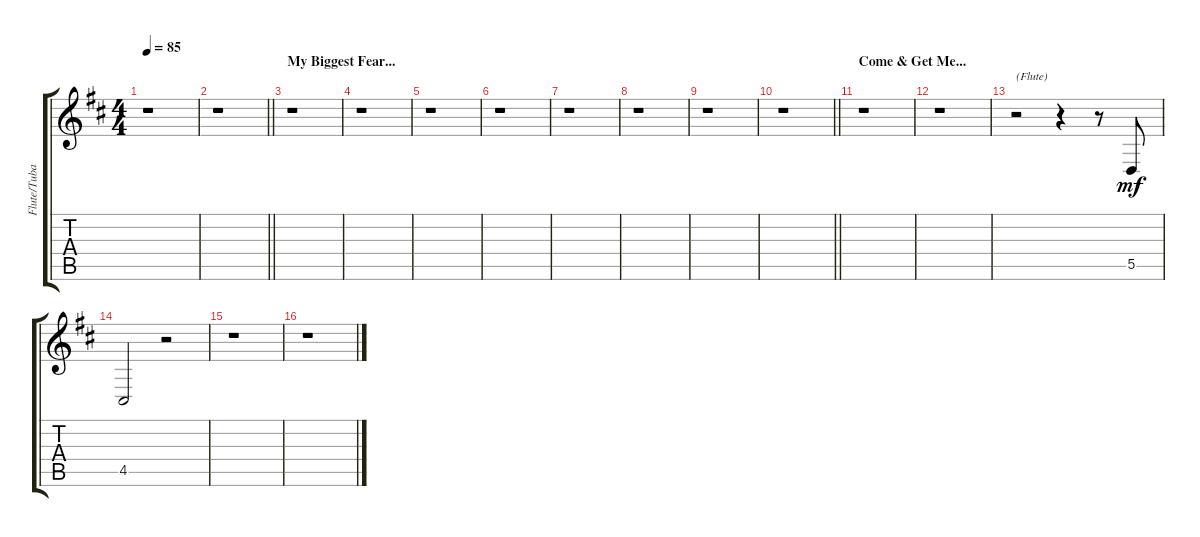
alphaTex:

\track ("Flute/Tuba" "Flute/Tuba") {instrument flute}
\staff {score tabs}
\tuning (E4 B3 G3 D3 A2 E2) {hide}
\ts (4 4)
\tempo 85
\clef g2
\ks bminor
r.1{dy mf} |
\barLineRight lightlight
r.1 |
\section ("" "My Biggest Fear...")
r.1 |
r.1 |
r.1 |
r.1 |
r.1 |
r.1 |
r.1 |
\barLineRight lightlight
r.1 |
\section ("" "Come & Get Me...")
r.1 |
r.1 |
r.2{txt "(Flute)"} r.4 r.8 5.5.8 |
4.5.2 r.2 |
r.1 |
r.1
